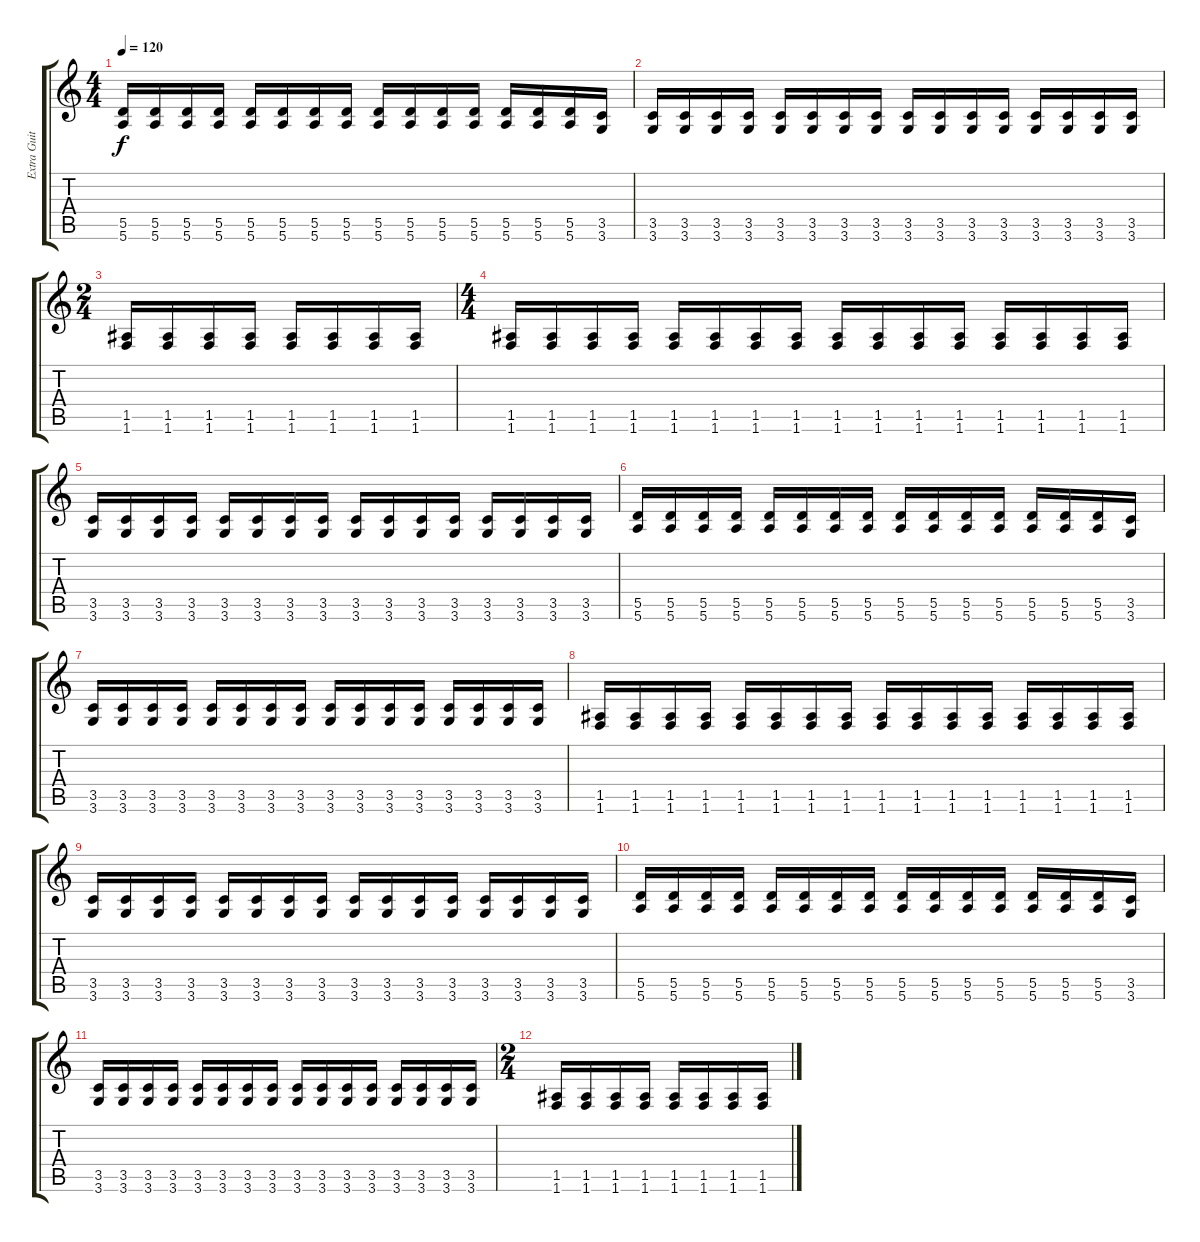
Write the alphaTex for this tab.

\track ("Extra Guitar" "Extra Guit") {instrument distortionguitar}
\staff {score tabs}
\tuning (E4 B3 G3 D3 A2 E2) {hide}
\ts (4 4)
\tempo 120
\clef g2
\ks c
(5.5 5.6).16{dy f} (5.5 5.6).16 (5.5 5.6).16 (5.5 5.6).16 (5.5 5.6).16 (5.5 5.6).16 (5.5 5.6).16 (5.5 5.6).16 (5.5 5.6).16 (5.5 5.6).16 (5.5 5.6).16 (5.5 5.6).16 (5.5 5.6).16 (5.5 5.6).16 (5.5 5.6).16 (3.5 3.6).16 |
(3.5 3.6).16 (3.5 3.6).16 (3.5 3.6).16 (3.5 3.6).16 (3.5 3.6).16 (3.5 3.6).16 (3.5 3.6).16 (3.5 3.6).16 (3.5 3.6).16 (3.5 3.6).16 (3.5 3.6).16 (3.5 3.6).16 (3.5 3.6).16 (3.5 3.6).16 (3.5 3.6).16 (3.5 3.6).16 |
\ts (2 4)
(1.5 1.6).16 (1.5 1.6).16 (1.5 1.6).16 (1.5 1.6).16 (1.5 1.6).16 (1.5 1.6).16 (1.5 1.6).16 (1.5 1.6).16 |
\ts (4 4)
(1.5 1.6).16 (1.5 1.6).16 (1.5 1.6).16 (1.5 1.6).16 (1.5 1.6).16 (1.5 1.6).16 (1.5 1.6).16 (1.5 1.6).16 (1.5 1.6).16 (1.5 1.6).16 (1.5 1.6).16 (1.5 1.6).16 (1.5 1.6).16 (1.5 1.6).16 (1.5 1.6).16 (1.5 1.6).16 |
(3.5 3.6).16 (3.5 3.6).16 (3.5 3.6).16 (3.5 3.6).16 (3.5 3.6).16 (3.5 3.6).16 (3.5 3.6).16 (3.5 3.6).16 (3.5 3.6).16 (3.5 3.6).16 (3.5 3.6).16 (3.5 3.6).16 (3.5 3.6).16 (3.5 3.6).16 (3.5 3.6).16 (3.5 3.6).16 |
(5.5 5.6).16 (5.5 5.6).16 (5.5 5.6).16 (5.5 5.6).16 (5.5 5.6).16 (5.5 5.6).16 (5.5 5.6).16 (5.5 5.6).16 (5.5 5.6).16 (5.5 5.6).16 (5.5 5.6).16 (5.5 5.6).16 (5.5 5.6).16 (5.5 5.6).16 (5.5 5.6).16 (3.5 3.6).16 |
(3.5 3.6).16 (3.5 3.6).16 (3.5 3.6).16 (3.5 3.6).16 (3.5 3.6).16 (3.5 3.6).16 (3.5 3.6).16 (3.5 3.6).16 (3.5 3.6).16 (3.5 3.6).16 (3.5 3.6).16 (3.5 3.6).16 (3.5 3.6).16 (3.5 3.6).16 (3.5 3.6).16 (3.5 3.6).16 |
(1.5 1.6).16 (1.5 1.6).16 (1.5 1.6).16 (1.5 1.6).16 (1.5 1.6).16 (1.5 1.6).16 (1.5 1.6).16 (1.5 1.6).16 (1.5 1.6).16 (1.5 1.6).16 (1.5 1.6).16 (1.5 1.6).16 (1.5 1.6).16 (1.5 1.6).16 (1.5 1.6).16 (1.5 1.6).16 |
(3.5 3.6).16 (3.5 3.6).16 (3.5 3.6).16 (3.5 3.6).16 (3.5 3.6).16 (3.5 3.6).16 (3.5 3.6).16 (3.5 3.6).16 (3.5 3.6).16 (3.5 3.6).16 (3.5 3.6).16 (3.5 3.6).16 (3.5 3.6).16 (3.5 3.6).16 (3.5 3.6).16 (3.5 3.6).16 |
(5.5 5.6).16 (5.5 5.6).16 (5.5 5.6).16 (5.5 5.6).16 (5.5 5.6).16 (5.5 5.6).16 (5.5 5.6).16 (5.5 5.6).16 (5.5 5.6).16 (5.5 5.6).16 (5.5 5.6).16 (5.5 5.6).16 (5.5 5.6).16 (5.5 5.6).16 (5.5 5.6).16 (3.5 3.6).16 |
(3.5 3.6).16 (3.5 3.6).16 (3.5 3.6).16 (3.5 3.6).16 (3.5 3.6).16 (3.5 3.6).16 (3.5 3.6).16 (3.5 3.6).16 (3.5 3.6).16 (3.5 3.6).16 (3.5 3.6).16 (3.5 3.6).16 (3.5 3.6).16 (3.5 3.6).16 (3.5 3.6).16 (3.5 3.6).16 |
\ts (2 4)
(1.5 1.6).16 (1.5 1.6).16 (1.5 1.6).16 (1.5 1.6).16 (1.5 1.6).16 (1.5 1.6).16 (1.5 1.6).16 (1.5 1.6).16
